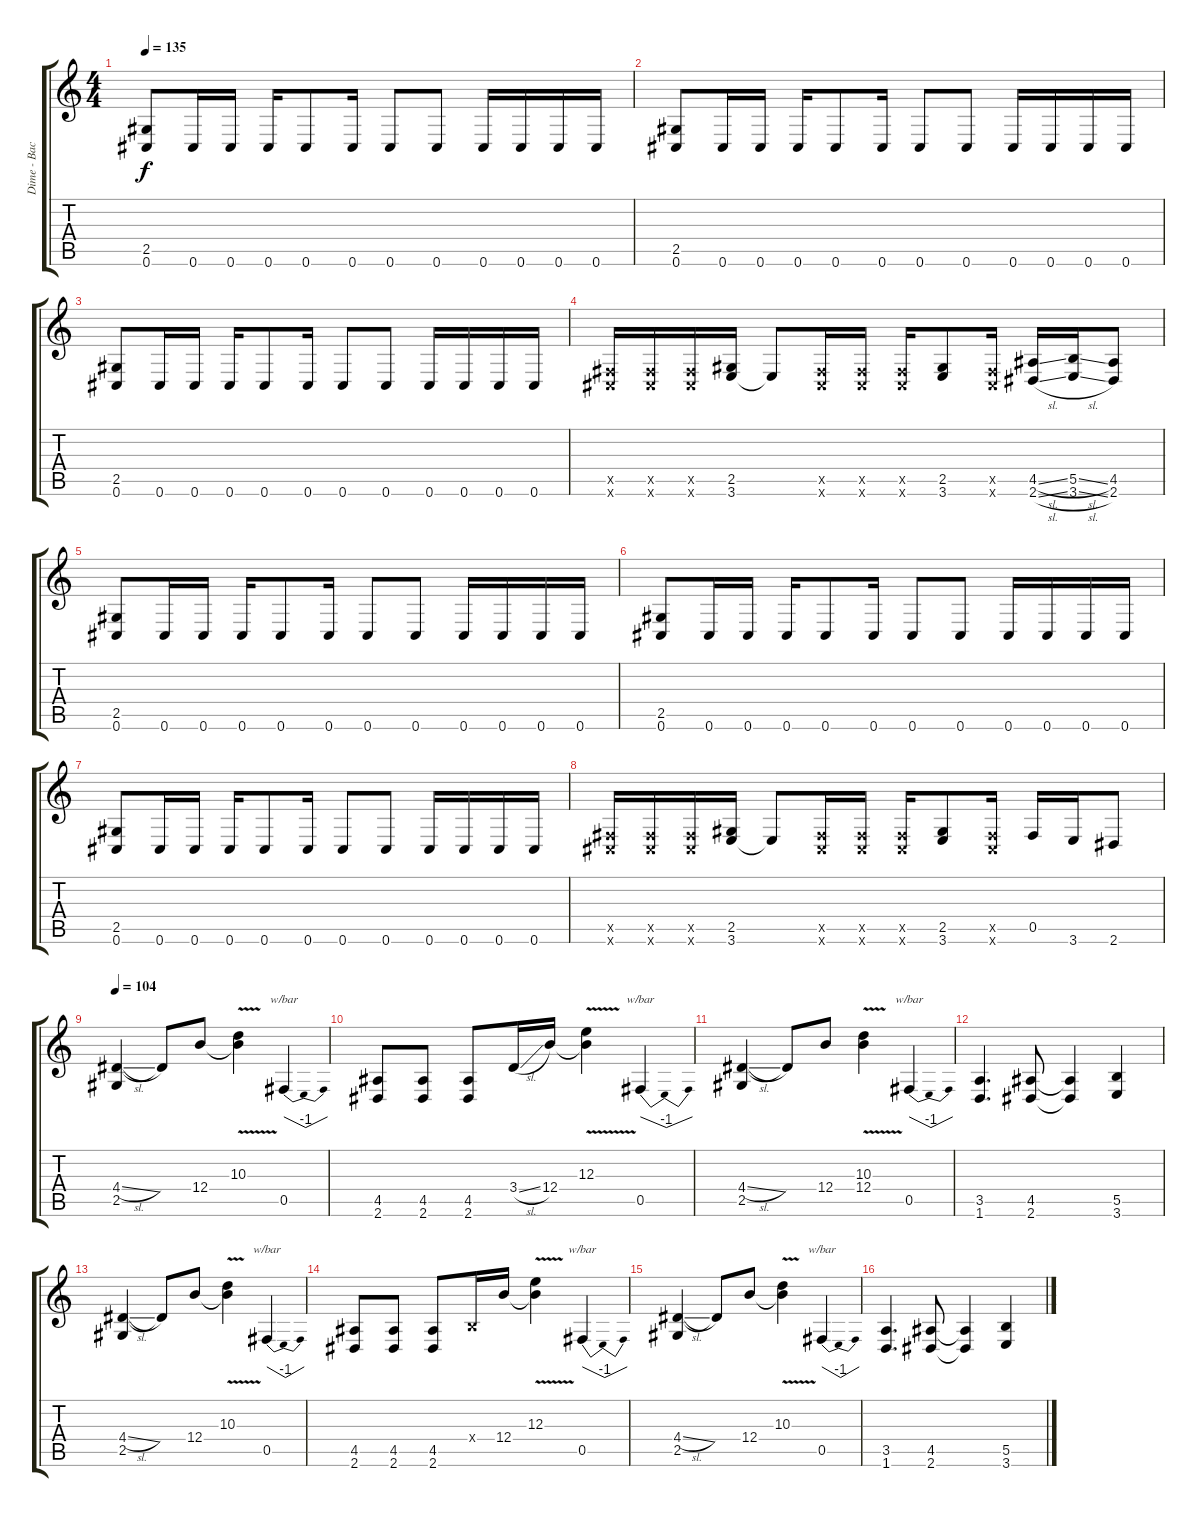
\track ("Dime - Back Guitar" "Dime - Bac") {instrument distortionguitar}
\staff {score tabs}
\tuning (Db4 Ab3 E3 B2 Gb2 Db2) {hide}
\ts (4 4)
\tempo 135
\clef g2
\ks c
(2.5 0.6).8{dy f} 0.6.16 0.6.16 0.6.16 0.6.8 0.6.16 0.6.8 0.6.8 0.6.16 0.6.16 0.6.16 0.6.16 |
(2.5 0.6).8 0.6.16 0.6.16 0.6.16 0.6.8 0.6.16 0.6.8 0.6.8 0.6.16 0.6.16 0.6.16 0.6.16 |
(2.5 0.6).8 0.6.16 0.6.16 0.6.16 0.6.8 0.6.16 0.6.8 0.6.8 0.6.16 0.6.16 0.6.16 0.6.16 |
(0.5{x} 0.6{x}).16 (0.5{x} 0.6{x}).16 (0.5{x} 0.6{x}).16 (2.5 3.6).16 3.6{t}.8 (0.5{x} 0.6{x}).16 (0.5{x} 0.6{x}).16 (0.5{x} 0.6{x}).16 (2.5 3.6).8 (0.5{x} 0.6{x}).16 (4.5{sl} 2.6{sl}).16 (5.5{sl} 3.6{sl}).16 (4.5 2.6).8 |
(2.5 0.6).8 0.6.16 0.6.16 0.6.16 0.6.8 0.6.16 0.6.8 0.6.8 0.6.16 0.6.16 0.6.16 0.6.16 |
(2.5 0.6).8 0.6.16 0.6.16 0.6.16 0.6.8 0.6.16 0.6.8 0.6.8 0.6.16 0.6.16 0.6.16 0.6.16 |
(2.5 0.6).8 0.6.16 0.6.16 0.6.16 0.6.8 0.6.16 0.6.8 0.6.8 0.6.16 0.6.16 0.6.16 0.6.16 |
(0.5{x} 0.6{x}).16 (0.5{x} 0.6{x}).16 (0.5{x} 0.6{x}).16 (2.5 3.6).16 3.6{t}.8 (0.5{x} 0.6{x}).16 (0.5{x} 0.6{x}).16 (0.5{x} 0.6{x}).16 (2.5 3.6).8 (0.5{x} 0.6{x}).16 0.5.16 3.6.16 2.6.8 |
\tempo 104
(4.4{sl} 2.5).4 4.4{t}.8 12.4.8 (10.3{v} 12.4{v t}).4 0.5.4{tbe (dip default 0 0 30 -4 60 0)} |
(4.5 2.6).8 (4.5 2.6).8 (4.5 2.6).8 3.4{sl}.16 12.4.16 (12.3{v} 12.4{v t}).4 0.5.4{tbe (dip default 0 0 30 -4 60 0)} |
(4.4{sl} 2.5).4 4.4{t}.8 12.4.8 (10.3{v} 12.4{v}).4 0.5.4{tbe (dip default 0 0 30 -4 60 0)} |
(3.5 1.6).4{d} (4.5 2.6).8 (4.5{t} 2.6{t}).4 (5.5 3.6).4 |
(4.4{sl} 2.5).4 4.4{t}.8 12.4.8 (10.3{v} 12.4{v t}).4 0.5.4{tbe (dip default 0 0 30 -4 60 0)} |
(4.5 2.6).8 (4.5 2.6).8 (4.5 2.6).8 0.4{x}.16 12.4.16 (12.3{v} 12.4{v t}).4 0.5.4{tbe (dip default 0 0 30 -4 60 0)} |
(4.4{sl} 2.5).4 4.4{t}.8 12.4.8 (10.3{v} 12.4{v t}).4 0.5.4{tbe (dip default 0 0 30 -4 60 0)} |
(3.5 1.6).4{d} (4.5 2.6).8 (4.5{t} 2.6{t}).4 (5.5 3.6).4
